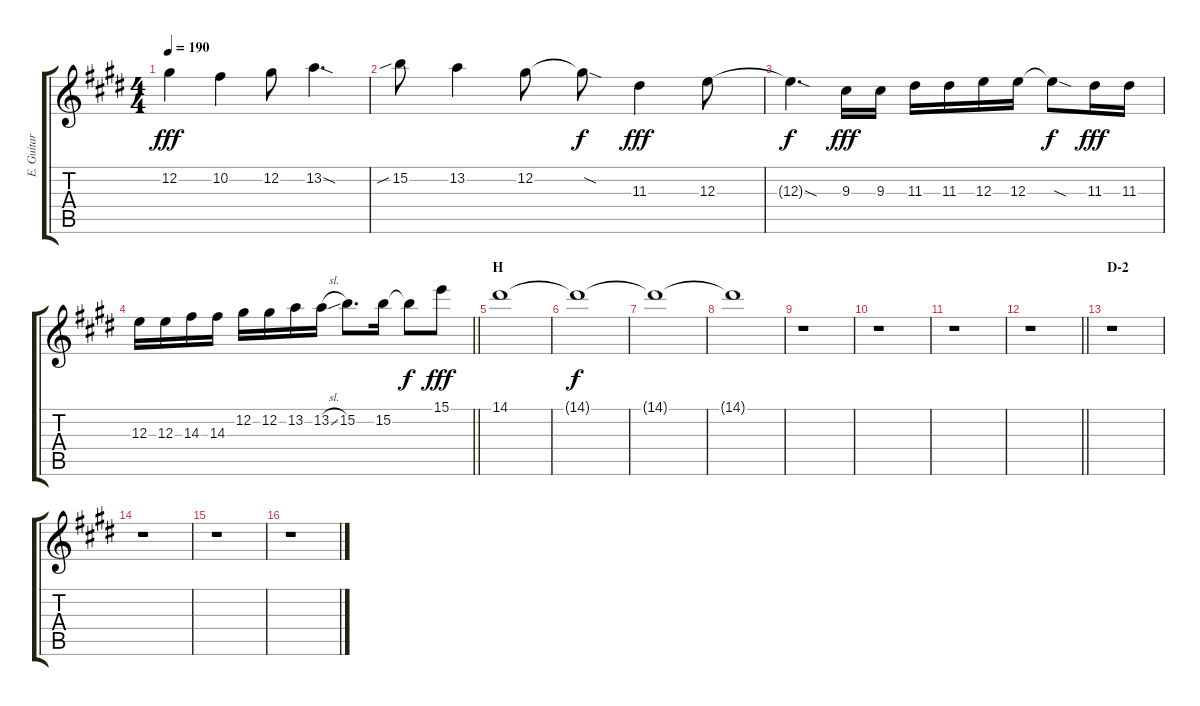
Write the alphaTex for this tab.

\track ("E. Guitar I" "E. Guitar ") {instrument overdrivenguitar}
\staff {score tabs}
\tuning (Db4 Ab3 E3 B2 Gb2 B1) {hide}
\ts (4 4)
\tempo 190
\clef g2
\ks e
12.2.4{dy fff} 10.2.4 12.2.8 13.2{sod}.4{d} |
15.2{sib}.8 13.2.4 12.2.8 12.2{sod t}.8{dy f} 11.3.4{dy fff} 12.3.8 |
12.3{sod t}.4{d dy f} 9.3.16{dy fff} 9.3.16 11.3.16 11.3.16 12.3.16 12.3.16 12.3{sod t}.8{dy f} 11.3.16{dy fff} 11.3.16 |
\barLineRight lightlight
12.3.16 12.3.16 14.3.16 14.3.16 12.2.16 12.2.16 13.2.16 13.2{sl}.16 15.2.8{d} 15.2.16 15.2{t}.8{dy f} 15.1.8{dy fff} |
\section ("" "H")
14.1.1 |
14.1{t}.1{dy f} |
14.1{t}.1 |
14.1{t}.1 |
r.1 |
r.1 |
r.1 |
\barLineRight lightlight
r.1 |
\section ("" "D-2")
r.1 |
r.1 |
r.1 |
r.1
